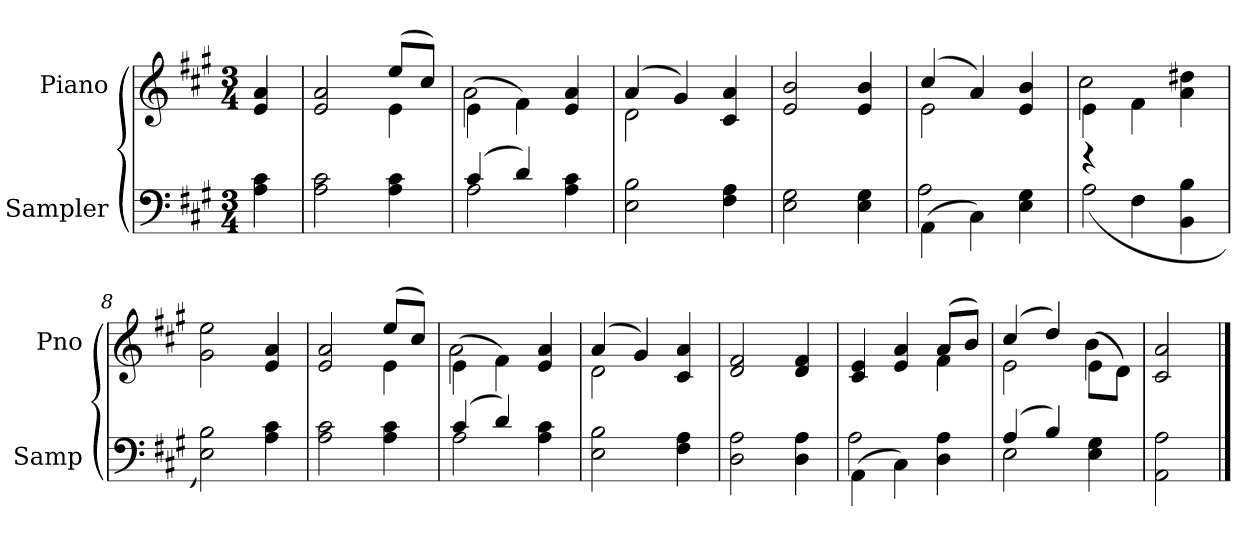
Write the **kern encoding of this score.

**kern	**kern
*part2	*part1
*staff2	*staff1
*I"Sampler	*I"Piano
*I'Samp	*I'Pno
*clefF4	*clefG2
*k[f#c#g#]	*k[f#c#g#]
*A:	*A:
*M3/4	*M3/4
=1	=1
4A 4c#	4e 4a
=2	=2
*	*^
2A 2c#	2e 2a	2ryy
4A 4c#	(8ee/L	4e
.	8cc#/J)	.
=3	=3	=3
*^	*	*
(4c#/	2A	(4e\	2a
4d/)	.	4f#\)	.
4A 4c#	4ryy	4e 4a	4ryy
*v	*v	*	*
=4	=4	=4
2E 2B	(4a/	2d
.	4g#/)	.
4F# 4A	4c# 4a	4ryy
*	*v	*v
=5	=5
2E 2G#	2e 2b
4E 4G#	4e 4b
=6	=6
*^	*^
(4AA\	2A	(4cc#/	2e
4C#\)	.	4a/)	.
4E 4G#	4ryy	4e 4b	4ryy
=7	=7	=7	=7
4r	(2A	4e\	2cc#
4F#\	.	4f#\	.
4BB 4B	4ryy	4a 4dd#X	4ryy
*v	*v	*	*
*	*v	*v
=8	=8
2E 2B)	2g# 2ee
4A 4c#	4e 4a
=9	=9
*	*^
2A 2c#	2e 2a	2ryy
4A 4c#	(8ee/L	4e
.	8cc#/J)	.
=10	=10	=10
*^	*	*
(4c#/	2A	(4e\	2a
4d/)	.	4f#\)	.
4A 4c#	4ryy	4e 4a	4ryy
*v	*v	*	*
=11	=11	=11
2E 2B	(4a/	2d
.	4g#/)	.
4F# 4A	4c# 4a	4ryy
*	*v	*v
=12	=12
2D 2A	2d 2f#
4D 4A	4d 4f#
=13	=13
*^	*^
(4AA\	2A	4c# 4e	2ryy
4C#\)	.	4e 4a	.
4D 4A	4ryy	(8a/L	4f#
.	.	8b/J)	.
=14	=14	=14	=14
(4A/	2E	(4cc#/	2e
4B/)	.	4dd/)	.
4E 4G#	4ryy	(8e\L	4b
.	.	8d\J)	.
*v	*v	*	*
*	*v	*v
=15	=15
2AA 2A	2c# 2a
==	==
*-	*-
